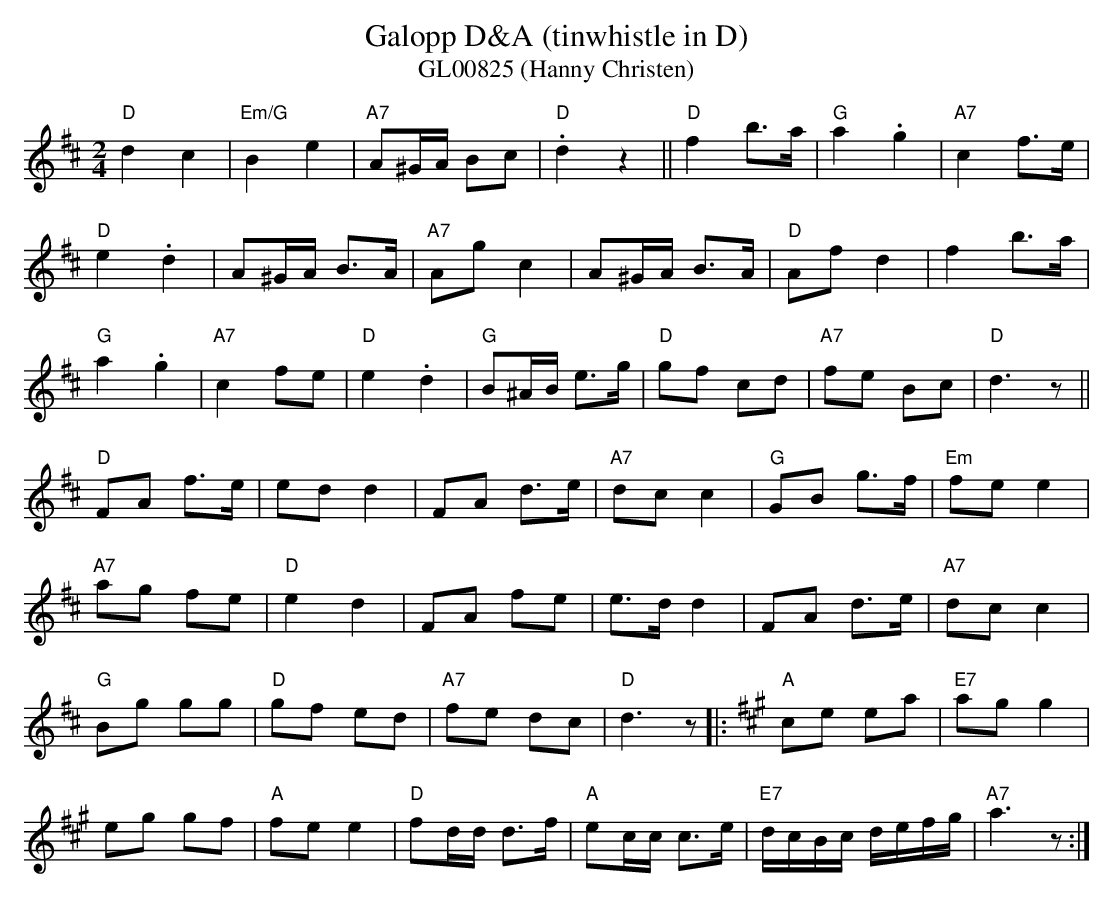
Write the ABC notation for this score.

X:1
T:Galopp D&A (tinwhistle in D)
T:GL00825 (Hanny Christen)
M:2/4
L:1/8
K:D%%MIDI gchordon
"D"d2c2 | "Em/G"B2e2 | "A7"A^G/2A/2 Bc | "D".d2z2 || "D"f2 b>a | "G"a2.g2 | "A7"c2f>e |
"D"e2.d2 | A^G/2A/2 B>A | "A7"Agc2 | A^G/2A/2 B>A | "D"Afd2 | f2 b>a |
"G"a2 .g2 | "A7"c2fe | "D"e2.d2 | "G"B^A/2B/2 e>g | "D"gf cd | "A7"fe Bc | "D"d3z ||
"D"FA f>e | edd2 | FA d>e | "A7"dcc2 | "G"GB g>f | "Em"fee2 |
"A7"ag fe | "D"e2d2 | FA fe | e>dd2 | FA d>e | "A7"dcc2 |
"G"Bg gg | "D"gf ed | "A7"fe dc | "D"d3z |: [K:A] "A"ce ea | "E7"agg2 |
eg gf | "A"fee2 | "D"fd/2d/2 d>f | "A"ec/2c/2 c>e | "E7"d/2c/2B/2c/2 d/2e/2f/2g/2 | "A7"a3 z :|
